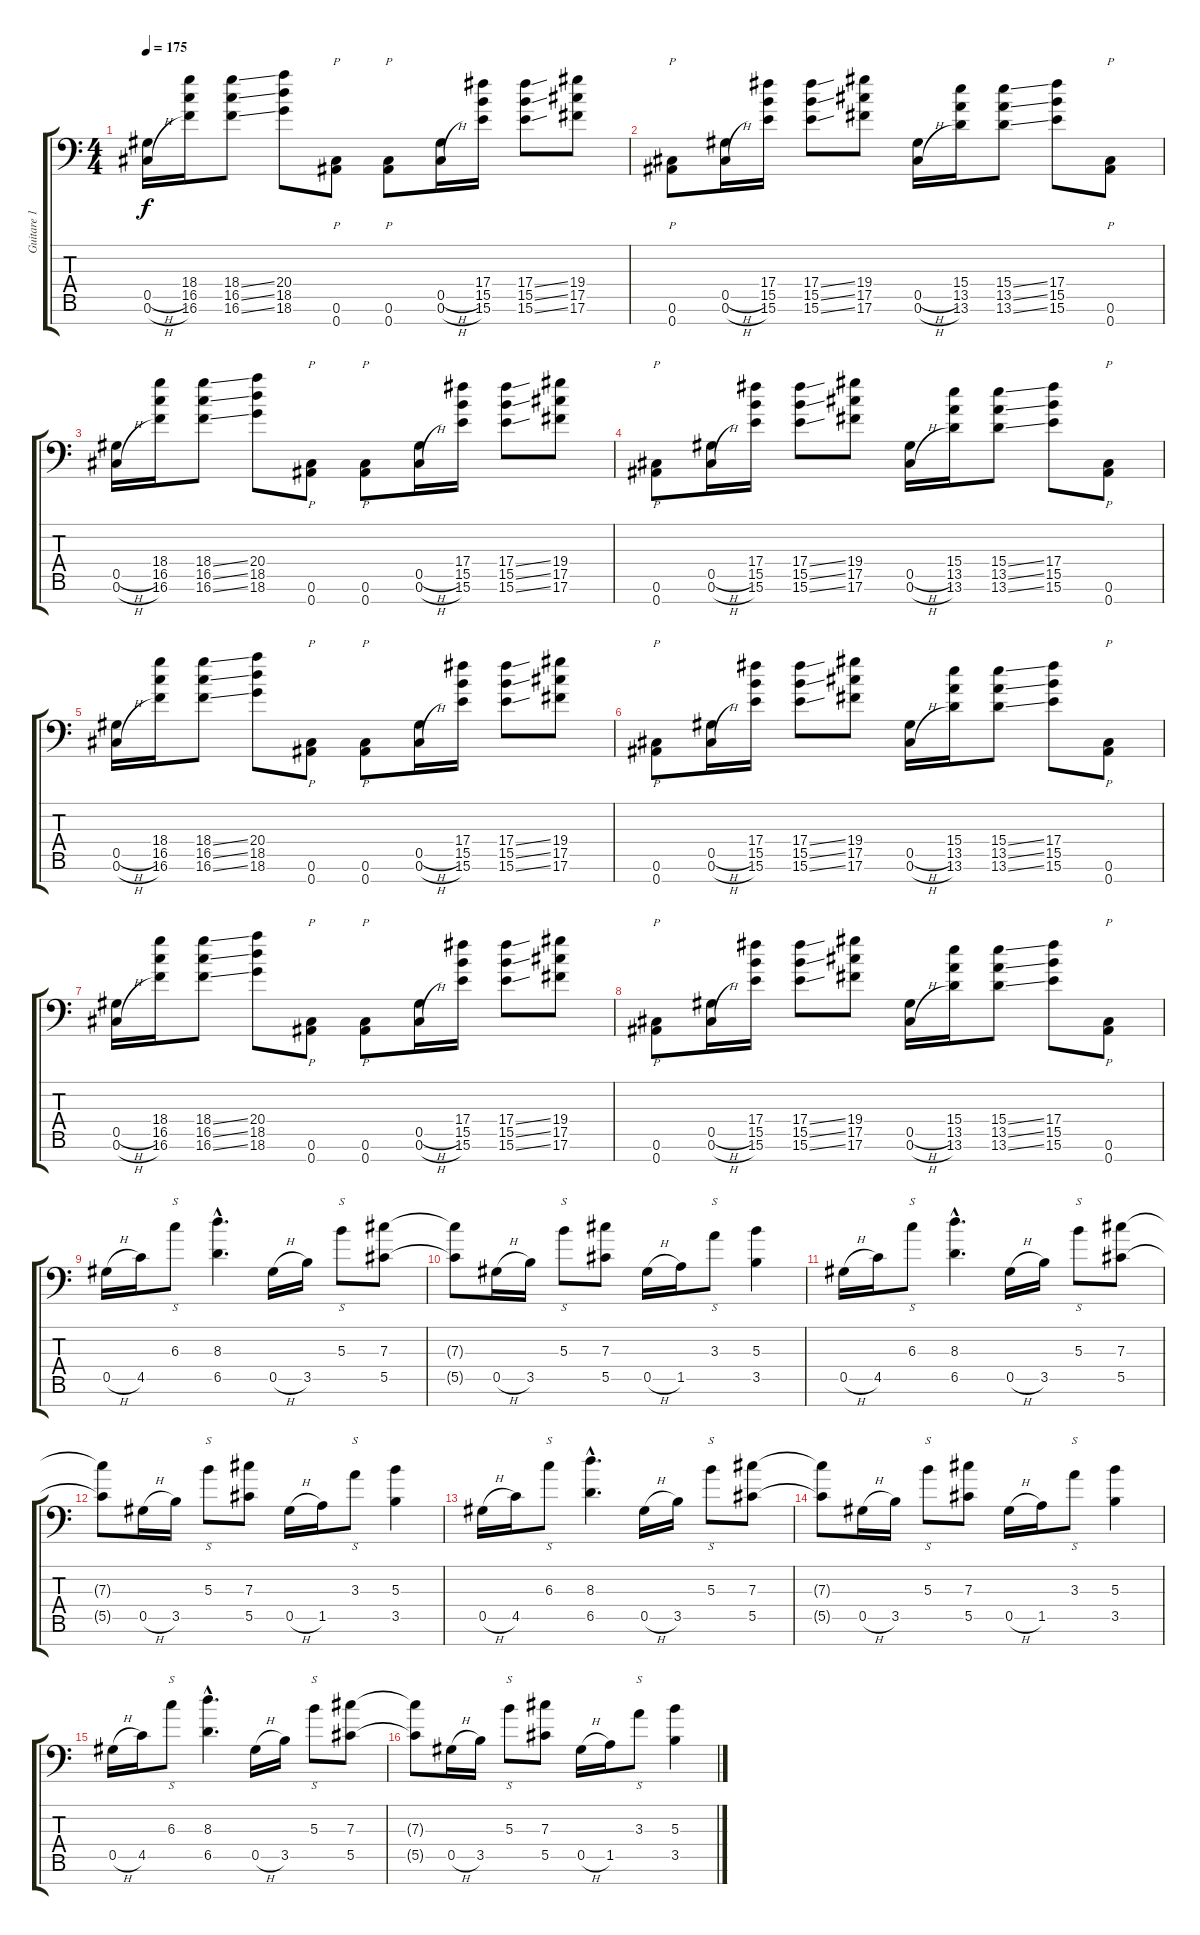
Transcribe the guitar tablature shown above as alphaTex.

\track ("Guitare 1" "Guitare 1") {instrument distortionguitar}
\staff {score tabs}
\tuning (Eb4 Bb3 Gb3 Db3 Ab2 Db2 Bb1) {hide}
\ts (4 4)
\tempo 175
\clef f4
\ks c
(0.5{h} 0.6{h}).16{dy f} (18.4 16.5 16.6).16 (18.4{ss} 16.5{ss} 16.6{ss}).8 (20.4 18.5 18.6).8 (0.6 0.7).8{p} (0.6 0.7).8{p} (0.5{h} 0.6{h}).16 (17.4 15.5 15.6).16 (17.4{ss} 15.5{ss} 15.6{ss}).8 (19.4 17.5 17.6).8 |
(0.6 0.7).8{p} (0.5{h} 0.6{h}).16 (17.4 15.5 15.6).16 (17.4{ss} 15.5{ss} 15.6{ss}).8 (19.4 17.5 17.6).8 (0.5{h} 0.6{h}).16 (15.4 13.5 13.6).16 (15.4{ss} 13.5{ss} 13.6{ss}).8 (17.4 15.5 15.6).8 (0.6 0.7).8{p} |
(0.5{h} 0.6{h}).16 (18.4 16.5 16.6).16 (18.4{ss} 16.5{ss} 16.6{ss}).8 (20.4 18.5 18.6).8 (0.6 0.7).8{p} (0.6 0.7).8{p} (0.5{h} 0.6{h}).16 (17.4 15.5 15.6).16 (17.4{ss} 15.5{ss} 15.6{ss}).8 (19.4 17.5 17.6).8 |
(0.6 0.7).8{p} (0.5{h} 0.6{h}).16 (17.4 15.5 15.6).16 (17.4{ss} 15.5{ss} 15.6{ss}).8 (19.4 17.5 17.6).8 (0.5{h} 0.6{h}).16 (15.4 13.5 13.6).16 (15.4{ss} 13.5{ss} 13.6{ss}).8 (17.4 15.5 15.6).8 (0.6 0.7).8{p} |
(0.5{h} 0.6{h}).16 (18.4 16.5 16.6).16 (18.4{ss} 16.5{ss} 16.6{ss}).8 (20.4 18.5 18.6).8 (0.6 0.7).8{p} (0.6 0.7).8{p} (0.5{h} 0.6{h}).16 (17.4 15.5 15.6).16 (17.4{ss} 15.5{ss} 15.6{ss}).8 (19.4 17.5 17.6).8 |
(0.6 0.7).8{p} (0.5{h} 0.6{h}).16 (17.4 15.5 15.6).16 (17.4{ss} 15.5{ss} 15.6{ss}).8 (19.4 17.5 17.6).8 (0.5{h} 0.6{h}).16 (15.4 13.5 13.6).16 (15.4{ss} 13.5{ss} 13.6{ss}).8 (17.4 15.5 15.6).8 (0.6 0.7).8{p} |
(0.5{h} 0.6{h}).16 (18.4 16.5 16.6).16 (18.4{ss} 16.5{ss} 16.6{ss}).8 (20.4 18.5 18.6).8 (0.6 0.7).8{p} (0.6 0.7).8{p} (0.5{h} 0.6{h}).16 (17.4 15.5 15.6).16 (17.4{ss} 15.5{ss} 15.6{ss}).8 (19.4 17.5 17.6).8 |
(0.6 0.7).8{p} (0.5{h} 0.6{h}).16 (17.4 15.5 15.6).16 (17.4{ss} 15.5{ss} 15.6{ss}).8 (19.4 17.5 17.6).8 (0.5{h} 0.6{h}).16 (15.4 13.5 13.6).16 (15.4{ss} 13.5{ss} 13.6{ss}).8 (17.4 15.5 15.6).8 (0.6 0.7).8{p} |
0.5{h}.16 4.5.16 6.3.8{s} (8.3{hac} 6.5{hac}).4{d} 0.5{h}.16 3.5.16 5.3.8{s} (7.3 5.5).8 |
(7.3{t} 5.5{t}).8 0.5{h}.16 3.5.16 5.3.8{s} (7.3 5.5).8 0.5{h}.16 1.5.16 3.3.8{s} (5.3 3.5).4 |
0.5{h}.16 4.5.16 6.3.8{s} (8.3{hac} 6.5{hac}).4{d} 0.5{h}.16 3.5.16 5.3.8{s} (7.3 5.5).8 |
(7.3{t} 5.5{t}).8 0.5{h}.16 3.5.16 5.3.8{s} (7.3 5.5).8 0.5{h}.16 1.5.16 3.3.8{s} (5.3 3.5).4 |
0.5{h}.16 4.5.16 6.3.8{s} (8.3{hac} 6.5{hac}).4{d} 0.5{h}.16 3.5.16 5.3.8{s} (7.3 5.5).8 |
(7.3{t} 5.5{t}).8 0.5{h}.16 3.5.16 5.3.8{s} (7.3 5.5).8 0.5{h}.16 1.5.16 3.3.8{s} (5.3 3.5).4 |
0.5{h}.16 4.5.16 6.3.8{s} (8.3{hac} 6.5{hac}).4{d} 0.5{h}.16 3.5.16 5.3.8{s} (7.3 5.5).8 |
(7.3{t} 5.5{t}).8 0.5{h}.16 3.5.16 5.3.8{s} (7.3 5.5).8 0.5{h}.16 1.5.16 3.3.8{s} (5.3 3.5).4
